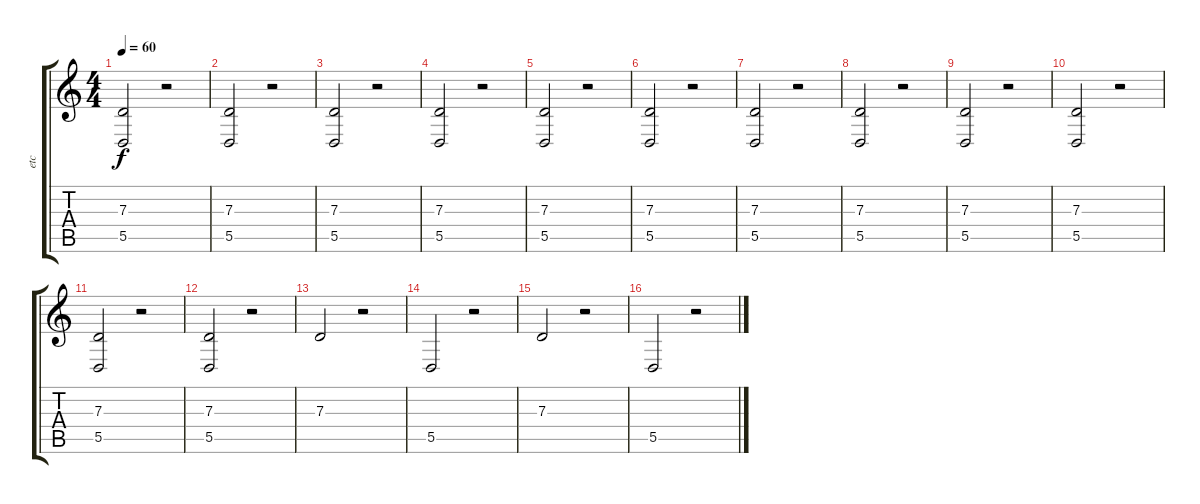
\track ("etc" "etc") {instrument synthstrings2}
\staff {score tabs}
\tuning (E4 B3 G3 D3 A2 E2) {hide}
\ts (4 4)
\tempo 60
\clef g2
\ks c
(7.3 5.5).2{dy f} r.2 |
(7.3 5.5).2 r.2 |
(7.3 5.5).2 r.2 |
(7.3 5.5).2 r.2 |
(7.3 5.5).2 r.2 |
(7.3 5.5).2 r.2 |
(7.3 5.5).2 r.2 |
(7.3 5.5).2 r.2 |
(7.3 5.5).2 r.2 |
(7.3 5.5).2 r.2 |
(7.3 5.5).2 r.2 |
(7.3 5.5).2 r.2 |
7.3.2 r.2 |
5.5.2 r.2 |
7.3.2 r.2 |
5.5.2 r.2
